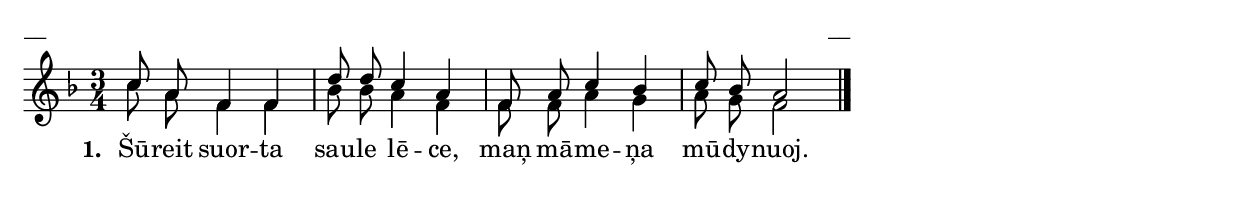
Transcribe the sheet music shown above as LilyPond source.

\version "2.13.18"
\paper {
line-width = 14\cm
left-margin = 0.4\cm
between-system-padding = 0.1\cm
between-system-space = 0.1\cm
}
% SBTZK, p.104
\layout {
indent = #0
ragged-last = ##f
}


voiceA = \relative c'' {
\clef "treble"
\key f \major
\time 3/4
c8 a f4 f | d'8 d c4 a | f8 a c4 bes | c8 bes a2 \bar"|."
}

lyricA = \lyricmode {
\set stanza = "1. "
Šū -- reit suor -- ta sau -- le lē -- ce, maņ mā -- me -- ņa mū -- dy -- nuoj.
}

voiceB = \relative c'' {
\clef "treble"
\key f \major
\time 3/4
c8 a f4 f | bes8 bes a4 f | f8 f a4 g | a8 g f2 \bar"|."
}

fullScore = <<
%\new ChordNames { \chordsA }
\new Staff {
<<
\new Voice = "voiceA" { \voiceOne \autoBeamOff \voiceA }
\lyricsto "voiceA" \new Lyrics  \lyricA
\new Voice = "voiceB" { \voiceTwo \autoBeamOff \voiceB }
>>
}
>>



\score {
\fullScore
\header { piece = "__" opus = "__" }
}
\markup { \with-color #(x11-color 'white) \sans \smaller "__" }
\score {
\unfoldRepeats
\fullScore
\midi {
\context { \Staff \remove "Staff_performer" }
\context { \Voice \consists "Staff_performer" }
}
}


